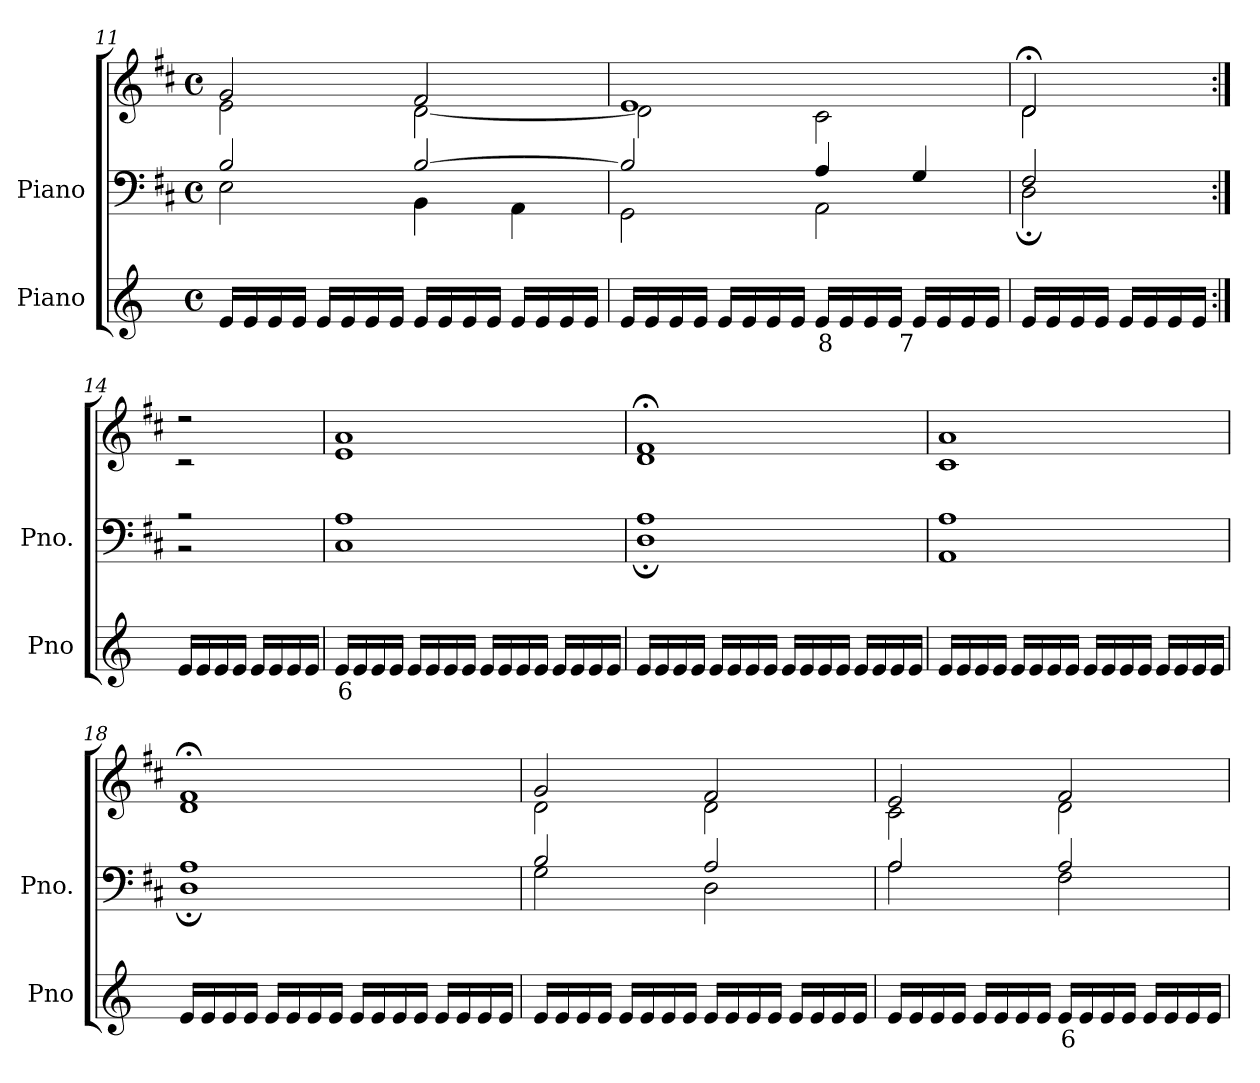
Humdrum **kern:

**kern	**text	**kern	**kern
*part2	*part2	*part1	*part1
*staff3	*staff3	*staff2	*staff1
*I"Piano	*	*I"Piano	*
*I'Pno	*	*I'Pno.	*
*clefG2	*	*clefF4	*clefG2
*k[]	*	*k[f#c#]	*k[f#c#]
*M4/4	*	*M4/4	*M4/4
*met(c)	*	*met(c)	*met(c)
=11	=11	=11	=11
*	*	*^	*^
16e/LL	.	2B/	2E\	2g/	2e\
16e/	.	.	.	.	.
16e/	.	.	.	.	.
16e/JJ	.	.	.	.	.
16e/LL	.	.	.	.	.
16e/	.	.	.	.	.
16e/	.	.	.	.	.
16e/JJ	.	.	.	.	.
16e/LL	.	[2B/	4BB\	2f#/	[2d\
16e/	.	.	.	.	.
16e/	.	.	.	.	.
16e/JJ	.	.	.	.	.
!	!LO:LY:b	!	!	!	!
16e/LL	_	.	4AA\	.	.
16e/	.	.	.	.	.
16e/	.	.	.	.	.
16e/JJ	.	.	.	.	.
=12	=12	=12	=12	=12	=12
16e/LL	.	2B/]	2GG\	1e	2d\]
16e/	.	.	.	.	.
16e/	.	.	.	.	.
16e/JJ	.	.	.	.	.
16e/LL	.	.	.	.	.
16e/	.	.	.	.	.
16e/	.	.	.	.	.
16e/JJ	.	.	.	.	.
!	!LO:LY:b	!	!	!	!
16e/LL	8	4A/	2AA\	.	2c#\
16e/	.	.	.	.	.
16e/	.	.	.	.	.
16e/JJ	.	.	.	.	.
!	!LO:LY:b	!	!	!	!
16e/LL	7	4G/	.	.	.
16e/	.	.	.	.	.
16e/	.	.	.	.	.
16e/JJ	.	.	.	.	.
=13	=13	=13	=13	=13	=13
16e/LL	.	2F#/	2D;\	2d;</	2d\
16e/	.	.	.	.	.
16e/	.	.	.	.	.
16e/JJ	.	.	.	.	.
16e/LL	.	.	.	.	.
16e/	.	.	.	.	.
16e/	.	.	.	.	.
16e/JJ	.	.	.	.	.
=14:|!	=14:|!	=14:|!	=14:|!	=14:|!	=14:|!
16e/LL	.	2r	2r	2r	2r
16e/	.	.	.	.	.
16e/	.	.	.	.	.
16e/JJ	.	.	.	.	.
16e/LL	.	.	.	.	.
16e/	.	.	.	.	.
16e/	.	.	.	.	.
16e/JJ	.	.	.	.	.
=15	=15	=15	=15	=15	=15
!	!LO:LY:b	!	!	!	!
16e/LL	6	1A	1C#	1a	1e
16e/	.	.	.	.	.
16e/	.	.	.	.	.
16e/JJ	.	.	.	.	.
16e/LL	.	.	.	.	.
16e/	.	.	.	.	.
16e/	.	.	.	.	.
16e/JJ	.	.	.	.	.
16e/LL	.	.	.	.	.
16e/	.	.	.	.	.
16e/	.	.	.	.	.
16e/JJ	.	.	.	.	.
16e/LL	.	.	.	.	.
16e/	.	.	.	.	.
16e/	.	.	.	.	.
16e/JJ	.	.	.	.	.
=16	=16	=16	=16	=16	=16
16e/LL	.	1A	1D;	1f#;<	1d
16e/	.	.	.	.	.
16e/	.	.	.	.	.
16e/JJ	.	.	.	.	.
16e/LL	.	.	.	.	.
16e/	.	.	.	.	.
16e/	.	.	.	.	.
16e/JJ	.	.	.	.	.
16e/LL	.	.	.	.	.
16e/	.	.	.	.	.
16e/	.	.	.	.	.
16e/JJ	.	.	.	.	.
16e/LL	.	.	.	.	.
16e/	.	.	.	.	.
16e/	.	.	.	.	.
16e/JJ	.	.	.	.	.
=17	=17	=17	=17	=17	=17
16e/LL	.	1A	1AA	1a	1c#
16e/	.	.	.	.	.
16e/	.	.	.	.	.
16e/JJ	.	.	.	.	.
16e/LL	.	.	.	.	.
16e/	.	.	.	.	.
16e/	.	.	.	.	.
16e/JJ	.	.	.	.	.
16e/LL	.	.	.	.	.
16e/	.	.	.	.	.
16e/	.	.	.	.	.
16e/JJ	.	.	.	.	.
16e/LL	.	.	.	.	.
16e/	.	.	.	.	.
16e/	.	.	.	.	.
16e/JJ	.	.	.	.	.
=18	=18	=18	=18	=18	=18
16e/LL	.	1A	1D;	1f#;<	1d
16e/	.	.	.	.	.
16e/	.	.	.	.	.
16e/JJ	.	.	.	.	.
16e/LL	.	.	.	.	.
16e/	.	.	.	.	.
16e/	.	.	.	.	.
16e/JJ	.	.	.	.	.
16e/LL	.	.	.	.	.
16e/	.	.	.	.	.
16e/	.	.	.	.	.
16e/JJ	.	.	.	.	.
16e/LL	.	.	.	.	.
16e/	.	.	.	.	.
16e/	.	.	.	.	.
16e/JJ	.	.	.	.	.
=19	=19	=19	=19	=19	=19
16e/LL	.	2B/	2G\	2g/	2d\
16e/	.	.	.	.	.
16e/	.	.	.	.	.
16e/JJ	.	.	.	.	.
16e/LL	.	.	.	.	.
16e/	.	.	.	.	.
16e/	.	.	.	.	.
16e/JJ	.	.	.	.	.
16e/LL	.	2A/	2D\	2f#/	2d\
16e/	.	.	.	.	.
16e/	.	.	.	.	.
16e/JJ	.	.	.	.	.
16e/LL	.	.	.	.	.
16e/	.	.	.	.	.
16e/	.	.	.	.	.
16e/JJ	.	.	.	.	.
=20	=20	=20	=20	=20	=20
16e/LL	.	2A/	2A\	2e/	2c#\
16e/	.	.	.	.	.
16e/	.	.	.	.	.
16e/JJ	.	.	.	.	.
16e/LL	.	.	.	.	.
16e/	.	.	.	.	.
16e/	.	.	.	.	.
16e/JJ	.	.	.	.	.
!	!LO:LY:b	!	!	!	!
16e/LL	6	2A/	2F#\	2f#/	2d\
16e/	.	.	.	.	.
16e/	.	.	.	.	.
16e/JJ	.	.	.	.	.
16e/LL	.	.	.	.	.
16e/	.	.	.	.	.
16e/	.	.	.	.	.
16e/JJ	.	.	.	.	.
*	*	*v	*v	*	*
*	*	*	*v	*v
=	=	=	=
*-	*-	*-	*-
